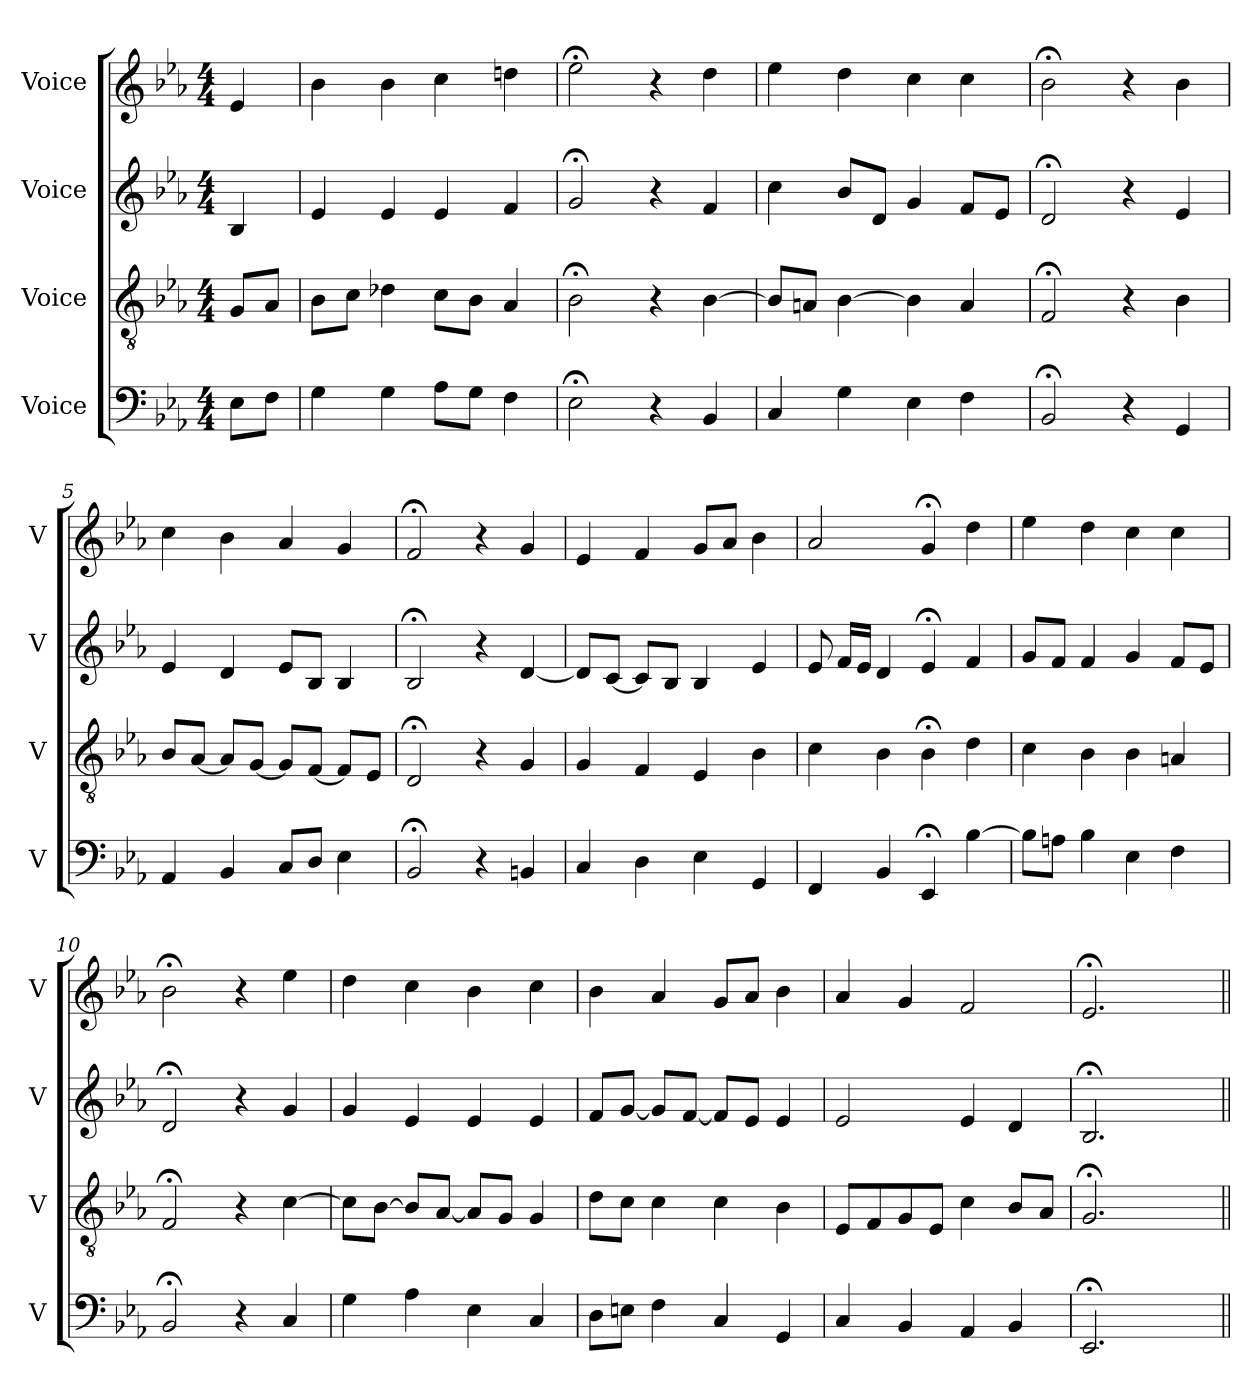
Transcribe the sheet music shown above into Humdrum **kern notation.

**kern	**kern	**kern	**kern
*part4	*part3	*part2	*part1
*staff4	*staff3	*staff2	*staff1
*I"Voice	*I"Voice	*I"Voice	*I"Voice
*I'V	*I'V	*I'V	*I'V
*clefF4	*clefGv2	*clefG2	*clefG2
*k[b-e-a-]	*k[b-e-a-]	*k[b-e-a-]	*k[b-e-a-]
*M4/4	*M4/4	*M4/4	*M4/4
*MM100	*MM100	*MM100	*MM100
=	=	=	=
8E-\L	8G/L	4B-/	4e-/
8F\J	8A-/J	.	.
=1	=1	=1	=1
4G\	8B-\L	4e-/	4b-\
.	8c\J	.	.
4G\	4d-X\	4e-/	4b-\
8A-\L	8c\L	4e-/	4cc\
8G\J	8B-\J	.	.
4F\	4A-/	4f/	4ddn\
=2	=2	=2	=2
2E-;\	2B-;\	2g;/	2ee-;\
4r	4r	4r	4r
4BB-/	[4B-\	4f/	4dd\
=3	=3	=3	=3
4C/	8B-/L]	4cc\	4ee-\
.	8An/J	.	.
4G\	[4B-\	8b-/L	4dd\
.	.	8d/J	.
4E-\	4B-\]	4g/	4cc\
4F\	4A/	8f/L	4cc\
.	.	8e-/J	.
=4	=4	=4	=4
2BB-;/	2F;/	2d;/	2b-;\
4r	4r	4r	4r
4GG/	4B-\	4e-/	4b-\
!!LO:LB:g=z
=5	=5	=5	=5
4AA-/	8B-/L	4e-/	4cc\
.	[8A-/J	.	.
4BB-/	8A-/L]	4d/	4b-\
.	[8G/J	.	.
8C/L	8G/L]	8e-/L	4a-/
8D/J	[8F/J	8B-/J	.
4E-\	8F/L]	4B-/	4g/
.	8E-/J	.	.
=6	=6	=6	=6
2BB-;/	2D;/	2B-;/	2f;/
4r	4r	4r	4r
4BBn/	4G/	[4d/	4g/
=7	=7	=7	=7
4C/	4G/	8d/L]	4e-/
.	.	[8c/J	.
4D\	4F/	8c/L]	4f/
.	.	8B-/J	.
4E-\	4E-/	4B-/	8g/L
.	.	.	8a-/J
4GG/	4B-\	4e-/	4b-\
=8	=8	=8	=8
4FF/	4c\	8e-/	2a-/
.	.	16f/LL	.
.	.	16e-/JJ	.
4BB-/	4B-\	4d/	.
4EE-;/	4B-;\	4e-;/	4g;/
[4B-\	4d\	4f/	4dd\
=9	=9	=9	=9
8B-\L]	4c\	8g/L	4ee-\
8An\J	.	8f/J	.
4B-\	4B-\	4f/	4dd\
4E-\	4B-\	4g/	4cc\
4F\	4An/	8f/L	4cc\
.	.	8e-/J	.
!!LO:LB:g=z
=10	=10	=10	=10
2BB-;/	2F;/	2d;/	2b-;\
4r	4r	4r	4r
4C/	[4c\	4g/	4ee-\
=11	=11	=11	=11
4G\	8c\L]	4g/	4dd\
.	[8B-\J	.	.
4A-\	8B-/L]	4e-/	4cc\
.	[8A-/J	.	.
4E-\	8A-/L]	4e-/	4b-\
.	8G/J	.	.
4C/	4G/	4e-/	4cc\
=12	=12	=12	=12
8D\L	8d\L	8f/L	4b-\
8En\J	8c\J	[8g/J	.
4F\	4c\	8g/L]	4a-/
.	.	[8f/J	.
4C/	4c\	8f/L]	8g/L
.	.	8e-/J	8a-/J
4GG/	4B-\	4e-/	4b-\
=13	=13	=13	=13
4C/	8E-/L	2e-/	4a-/
.	8F/	.	.
4BB-/	8G/	.	4g/
.	8E-/J	.	.
4AA-/	4c\	4e-/	2f/
4BB-/	8B-/L	4d/	.
.	8A-/J	.	.
=14	=14	=14	=14
2.EE-;/	2.G;/	2.B-;/	2.e-;/
4ryy	4ryy	4ryy	4ryy
=||	=||	=||	=||
*-	*-	*-	*-
